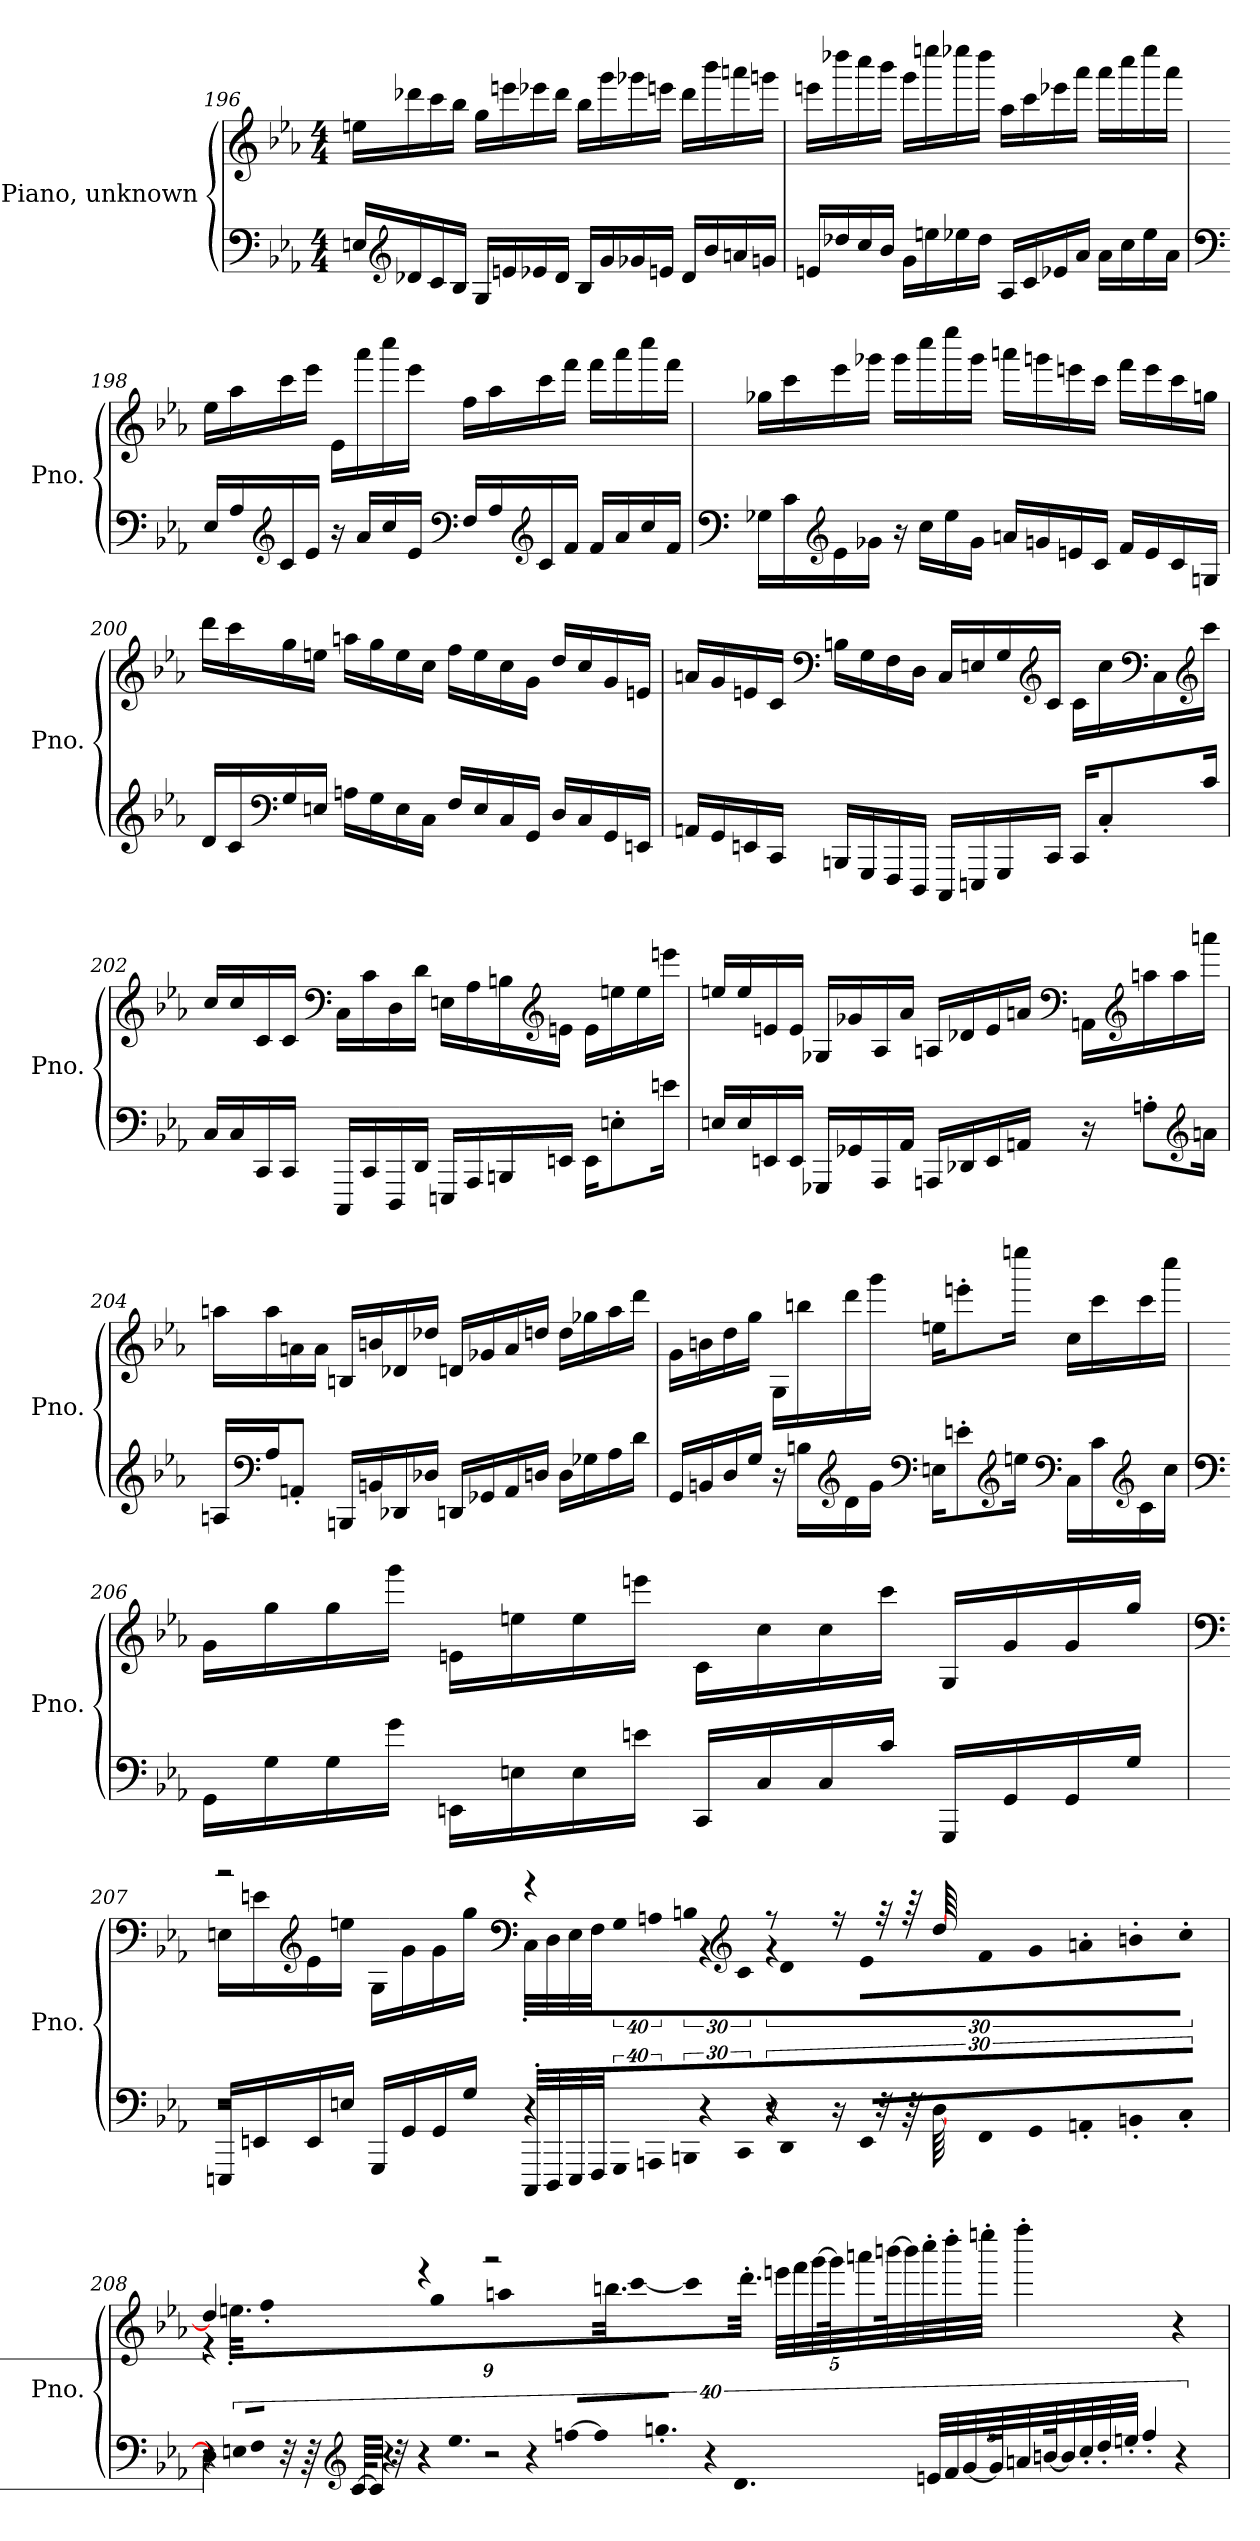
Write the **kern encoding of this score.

**kern	**kern
*part1	*part1
*staff2	*staff1
*I"Piano, unknown	*
*I'Pno.	*
*clefF4	*clefG2
*k[b-e-a-]	*k[b-e-a-]
*M4/4	*M4/4
=196	=196
16En/LL	16een\LL
*clefG2	*
16d-X/	16ddd-X\
16c/	16ccc\
16B-/JJ	16bb-\JJ
16G/LL	16gg\LL
16en/	16eeen\
16e-X/	16eee-X\
16d-/JJ	16ddd-\JJ
16B-/LL	16bb-\LL
16g/	16ggg\
16g-X/	16ggg-X\
16en/JJ	16eeen\JJ
16d-/LL	16ddd-\LL
16b-/	16bbb-\
16an/	16aaan\
16gn/JJ	16gggn\JJ
!!LO:LB:g=z
=197	=197
16en/LL	16eeen\LL
16dd-X/	16dddd-X\
16cc/	16cccc\
16b-/JJ	16bbb-\JJ
16g\LL	16ggg\LL
16een\	16eeeen\
16ee-X\	16eeee-X\
16dd-\JJ	16dddd-\JJ
16A-/LL	16aa-\LL
16c/	16ccc\
16e-X/	16eee-X\
16a-/JJ	16aaa-\JJ
16a-\LL	16aaa-\LL
16cc\	16cccc\
16ee-\	16eeee-\
16a-\JJ	16aaa-\JJ
!!LO:LB:g=z
=198	=198
*clefF4	*
16E-/LL	16ee-\LL
16A-/	16aa-\
*clefG2	*
16c/	16ccc\
16e-/JJ	16eee-\JJ
16r	16e-\LL
16a-/LL	16aaa-\
16cc/	16cccc\
16e-/JJ	16eee-\JJ
*clefF4	*
16F/LL	16ff\LL
16A-/	16aa-\
*clefG2	*
16c/	16ccc\
16f/JJ	16fff\JJ
16f/LL	16fff\LL
16a-/	16aaa-\
16cc/	16cccc\
16f/JJ	16fff\JJ
!!LO:PB:g=z
=199	=199
*clefF4	*
16G-X\LL	16gg-X\LL
16c\	16ccc\
*clefG2	*
16e-\	16eee-\
16g-X\JJ	16ggg-X\JJ
16r	16ggg-\LL
16cc\LL	16cccc\
16ee-\	16eeee-\
16g-\JJ	16ggg-\JJ
16an/LL	16aaan\LL
16gn/	16gggn\
16en/	16eeen\
16c/JJ	16ccc\JJ
16f/LL	16fff\LL
16e/	16eee\
16c/	16ccc\
16Gn/JJ	16ggn\JJ
=200	=200
16d/LL	16ddd\LL
16c/	16ccc\
*clefF4	*
16G/	16gg\
16En/JJ	16een\JJ
16An\LL	16aan\LL
16G\	16gg\
16E\	16ee\
16C\JJ	16cc\JJ
16F/LL	16ff\LL
16E/	16ee\
16C/	16cc\
16GG/JJ	16g\JJ
16D/LL	16dd/LL
16C/	16cc/
16GG/	16g/
16EEn/JJ	16en/JJ
!!LO:LB:g=z
=201	=201
16AAn/LL	16an/LL
16GG/	16g/
16EEn/	16en/
16CC/JJ	16c/JJ
*	*clefF4
16BBBn/LL	16Bn\LL
16GGG/	16G\
16FFF/	16F\
16DDD/JJ	16D\JJ
16CCC/LL	16C/LL
16EEEn/	16En/
16GGG/	16G/
*	*clefG2
16CC/JJ	16c/JJ
16CC/KL	16c\LL
8C'/	16cc\
*	*clefF4
.	16C\
*	*clefG2
16c/Jk	16ccc\JJ
!!LO:LB:g=z
=202	=202
16C/LL	16cc/LL
16C/	16cc/
16CC/	16c/
16CC/JJ	16c/JJ
*	*clefF4
16CCC/LL	16C\LL
16CC/	16c\
16DDD/	16D\
16DD/JJ	16d\JJ
16EEEn/LL	16En\LL
16AAA-/	16A-\
16BBBn/	16Bn\
*	*clefG2
16EEn/JJ	16en\JJ
16EE\KL	16e\LL
8En'\	16een\
.	16ee\
16en\Jk	16eeen\JJ
!!LO:LB:g=z
=203	=203
16En/LL	16een/LL
16E/	16ee/
16EEn/	16en/
16EE/JJ	16e/JJ
16GGG-X/LL	16G-X/LL
16GG-X/	16g-X/
16AAA-/	16A-/
16AA-/JJ	16a-/JJ
16AAAn/LL	16An/LL
16DD-X/	16d-X/
16EE/	16e/
16AAn/JJ	16an/JJ
*	*clefF4
16r	16AAn\LL
*	*clefG2
8An'\L	16aan\
.	16aa\
*clefG2	*
16an\Jk	16aaan\JJ
!!LO:LB:g=z
=204	=204
16An/LL	16aan\LL
*clefF4	*
16A/J	16aa\
8AAn'/J	16an\
.	16a\JJ
16BBBn/LL	16Bn/LL
16BBn/	16bn/
16DD-X/	16d-X/
16D-X/JJ	16dd-X/JJ
16DDn/LL	16dn/LL
16GG-X/	16g-X/
16AA/	16a/
16Dn/JJ	16ddn/JJ
16D\LL	16dd\LL
16G-X\	16gg-X\
16A\	16aa\
16d\JJ	16ddd\JJ
!!LO:LB:g=z
=205	=205
16GG/LL	16g\LL
16BBn/	16bn\
16D/	16dd\
16G/JJ	16gg\JJ
16r	16G\LL
16Bn\LL	16bbn\
*clefG2	*
16d\	16ddd\
16g\JJ	16ggg\JJ
*clefF4	*
16En\KL	16een\KL
8en'\	8eeen'\
*clefG2	*
16een\Jk	16eeeen\Jk
*clefF4	*
16C\LL	16cc\LL
16c\	16ccc\
*clefG2	*
16c\	16ccc\
16cc\JJ	16cccc\JJ
!!LO:PB:g=z
=206	=206
*clefF4	*
16GG\LL	16g\LL
16G\	16gg\
16G\	16gg\
16g\JJ	16ggg\JJ
16EEn\LL	16en\LL
16En\	16een\
16E\	16ee\
16en\JJ	16eeen\JJ
16CC/LL	16c\LL
16C/	16cc\
16C/	16cc\
16c/JJ	16ccc\JJ
16GGG/LL	16G/LL
16GG/	16g/
16GG/	16g/
16G/JJ	16gg/JJ
!!LO:LB:g=z
=207	=207
*	*clefF4
*^	*^
*	*^	*	*
1r	2r	16EEEn/LL	2r	16En\LL
.	.	16EEn/	.	16en\
*	*	*	*clefG2	*
.	.	16EE/	.	16e\
.	.	16En/JJ	.	16een\JJ
.	.	16GGG/LL	.	16G\LL
.	.	16GG/	.	16g\
.	.	16GG/	.	16g\
.	.	16G/JJ	.	16gg\JJ
*	*	*	*clefF4	*
.	4r	32CCC'/LLL	4r	32C'\LLL
.	.	32DDD/	.	32D\
.	.	32EEE/	.	32E\
.	.	32FFF/	.	32F\
!	!	!LO:N:vis=32	!	!LO:N:vis=32
.	.	640%23GGG/	.	640%23G\
!	!	!LO:N:vis=32	!	!LO:N:vis=32
.	.	640%23AAAn/	.	640%23An\
!	!	!LO:N:vis=64	!	!LO:N:vis=64
.	.	960%17BBBn/JJJk	.	960%17Bn\JJJk
!	!	!LO:N:vis=64	!	!LO:N:vis=64
.	.	960%17r	.	960%17r
*	*	*	*clefG2	*
!	!	!LO:N:vis=64	!	!LO:N:vis=64
.	.	960%17CC/	.	960%17c\
!	!	!LO:N:vis=64	!	!LO:N:vis=64
.	8r	960%17r	8r	960%17r
!	!	!LO:N:vis=64	!	!LO:N:vis=64
.	.	960%17DD/	.	960%17d\
.	.	1920ryy	.	1920ryy
!	!	!LO:N:vis=32	!	!LO:N:vis=32
.	.	640%23EE/LLL	.	640%23e\LLL
!	!	!LO:N:vis=32	!	!LO:N:vis=32
.	.	640%23FF/	.	640%23f\
!	!	!LO:N:vis=32	!	!LO:N:vis=32
.	.	640%23GG/	.	640%23g\
.	16r	.	16r	.
!	!	!LO:N:vis=32	!	!LO:N:vis=32
.	.	640%23AAn'/	.	640%23an'\
!	!	!LO:N:vis=32	!	!LO:N:vis=32
.	.	640%23BBn'/	.	640%23bn'\
.	32r	.	32r	.
!	!	!LO:N:vis=32	!	!LO:N:vis=32
.	.	640%23C'/JJJ	.	640%23cc'\JJJ
.	64r	.	64r	.
.	[64D\	.	[64dd/	.
640ryy	640ryy	.	640ryy	.
!!LO:LB:g=z	!!
=208	=208	=208	=208	=208
!	!	!LO:N:vis=64	!	!LO:N:vis=64
8r	4D\]	960%17r	4dd/]	640%9r
.	.	.	.	36.een'\LLL
!	!	!LO:N:vis=32	!	!
.	.	640%23En/LLL	.	.
!	!	!LO:N:vis=64	!	!
.	.	960%17F/JJJk	.	.
!	!	!	!	!LO:N:vis=32
.	.	.	.	1920%53ff'\
!	!	!LO:N:vis=128	!	!
.	.	1920%17r	.	.
!	!	!LO:N:vis=64.	!	!
.	.	640%17G/	.	.
!	!	!	!	!LO:N:vis=32
.	.	.	.	1920%53gg\
.	.	1920ryy	.	.
!	!	!LO:N:vis=128	!	!
.	.	1920%17r	.	.
!	!	!	!	!LO:N:vis=32
.	.	.	.	1920%53aan\
!	!	!LO:N:vis=256	!	!
.	.	[1920%17An/KLLLL	.	.
32r	.	64A/J]	.	.
.	.	.	.	1920ryy
.	.	.	.	36.bbn\
.	.	32.Bn'/JJJ	.	.
64r	.	.	.	.
*clefG2	*	*	*	*
[64c/KLLL	.	.	.	.
!	!	!	!	!LO:N:vis=64
.	.	.	.	[640%9ccc\L
32c/JJJ]	.	64r	.	.
!	!	!	!	!LO:N:vis=64
.	.	.	.	640%9ccc\J]
.	.	32.d/	.	.
.	.	.	.	36.ddd'\JJJ
32r	.	.	.	.
*	*	*Xbrackettup	*	*
4r	4r	40en/LLL	4r	.
*	*	*	*	*Xbrackettup
.	.	.	.	40eeen\LLL
.	.	40f/	.	.
.	.	.	.	40fff\
.	.	[40g/	.	.
.	.	.	.	[40ggg\
.	.	80g/K]	.	.
.	.	.	.	80ggg\K]
.	.	40an/	.	.
.	.	.	.	40aaan\
.	.	[80bn/K	.	.
.	.	.	.	[80bbbn\K
.	.	32b/]	.	.
.	.	.	.	32bbb\]
.	.	32cc'/	.	.
.	.	.	.	32cccc'\
.	.	32dd'/	.	.
.	.	.	.	32dddd'\
.	.	32een'/JJJ	.	.
.	.	.	.	32eeeen'\JJJ
2r	2r	4ff'/	2r	.
.	.	.	.	4ffff'\
.	.	4r	.	.
.	.	.	.	4r
1920ryy	1920ryy	1920ryy	1920ryy	.
*v	*v	*v	*	*
*	*v	*v
=	=
*-	*-
